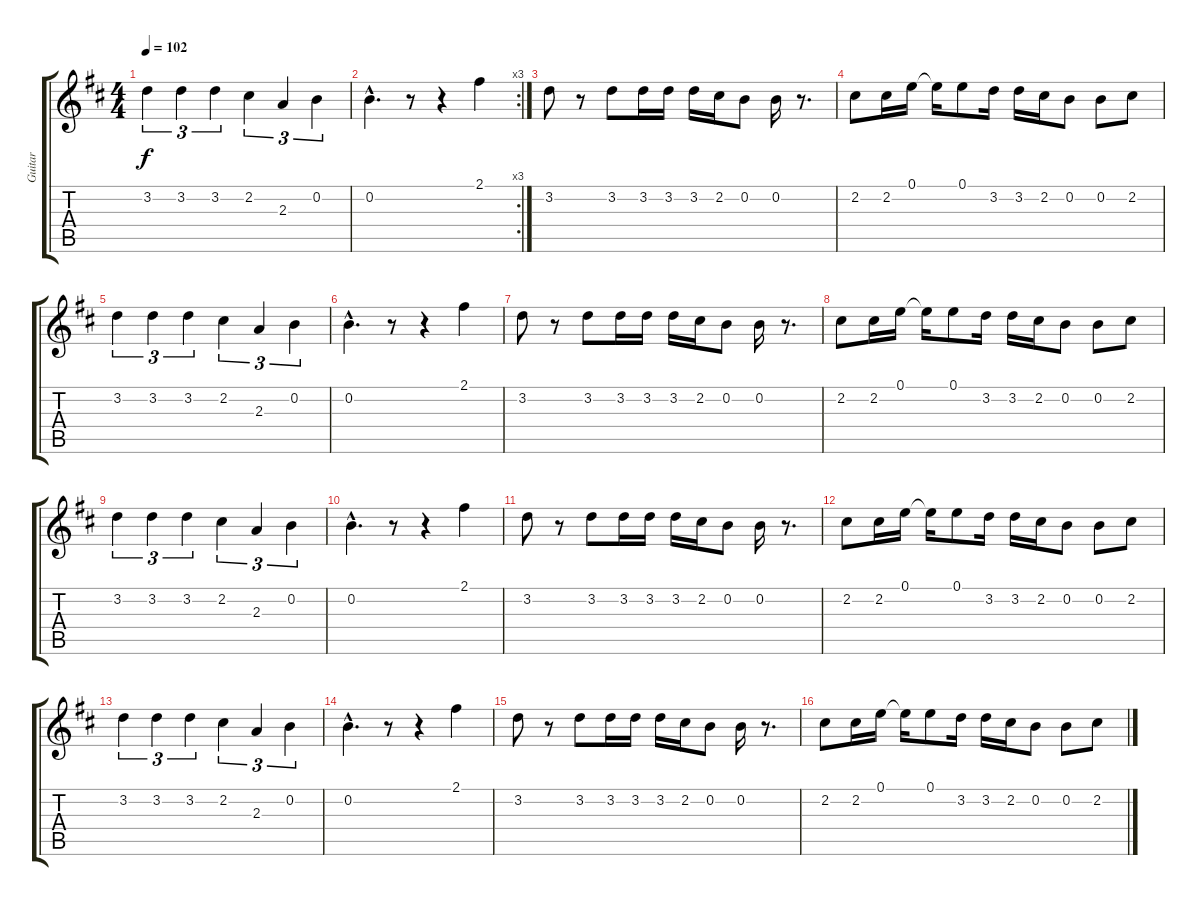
\track ("Guitar" "Guitar") {instrument acousticguitarsteel}
\staff {score tabs}
\tuning (E4 B3 G3 D3 A2 E2) {hide}
\ts (4 4)
\tempo 102
\clef g2
\ks d
3.2.4{tu (3 2) dy f} 3.2.4{tu (3 2)} 3.2.4{tu (3 2)} 2.2.4{tu (3 2)} 2.3.4{tu (3 2)} 0.2.4{tu (3 2)} |
\rc 3
0.2{hac}.4{d} r.8 r.4 2.1.4 |
3.2.8 r.8 3.2.8 3.2.16 3.2.16 3.2.16 2.2.16 0.2.8 0.2.16 r.8{d} |
2.2.8 2.2.16 0.1.16 0.1{t}.16 0.1.8 3.2.16 3.2.16 2.2.16 0.2.8 0.2.8 2.2.8 |
3.2.4{tu (3 2)} 3.2.4{tu (3 2)} 3.2.4{tu (3 2)} 2.2.4{tu (3 2)} 2.3.4{tu (3 2)} 0.2.4{tu (3 2)} |
0.2{hac}.4{d} r.8 r.4 2.1.4 |
3.2.8 r.8 3.2.8 3.2.16 3.2.16 3.2.16 2.2.16 0.2.8 0.2.16 r.8{d} |
2.2.8 2.2.16 0.1.16 0.1{t}.16 0.1.8 3.2.16 3.2.16 2.2.16 0.2.8 0.2.8 2.2.8 |
3.2.4{tu (3 2)} 3.2.4{tu (3 2)} 3.2.4{tu (3 2)} 2.2.4{tu (3 2)} 2.3.4{tu (3 2)} 0.2.4{tu (3 2)} |
0.2{hac}.4{d} r.8 r.4 2.1.4 |
3.2.8 r.8 3.2.8 3.2.16 3.2.16 3.2.16 2.2.16 0.2.8 0.2.16 r.8{d} |
2.2.8 2.2.16 0.1.16 0.1{t}.16 0.1.8 3.2.16 3.2.16 2.2.16 0.2.8 0.2.8 2.2.8 |
3.2.4{tu (3 2)} 3.2.4{tu (3 2)} 3.2.4{tu (3 2)} 2.2.4{tu (3 2)} 2.3.4{tu (3 2)} 0.2.4{tu (3 2)} |
0.2{hac}.4{d} r.8 r.4 2.1.4 |
3.2.8 r.8 3.2.8 3.2.16 3.2.16 3.2.16 2.2.16 0.2.8 0.2.16 r.8{d} |
2.2.8 2.2.16 0.1.16 0.1{t}.16 0.1.8 3.2.16 3.2.16 2.2.16 0.2.8 0.2.8 2.2.8
